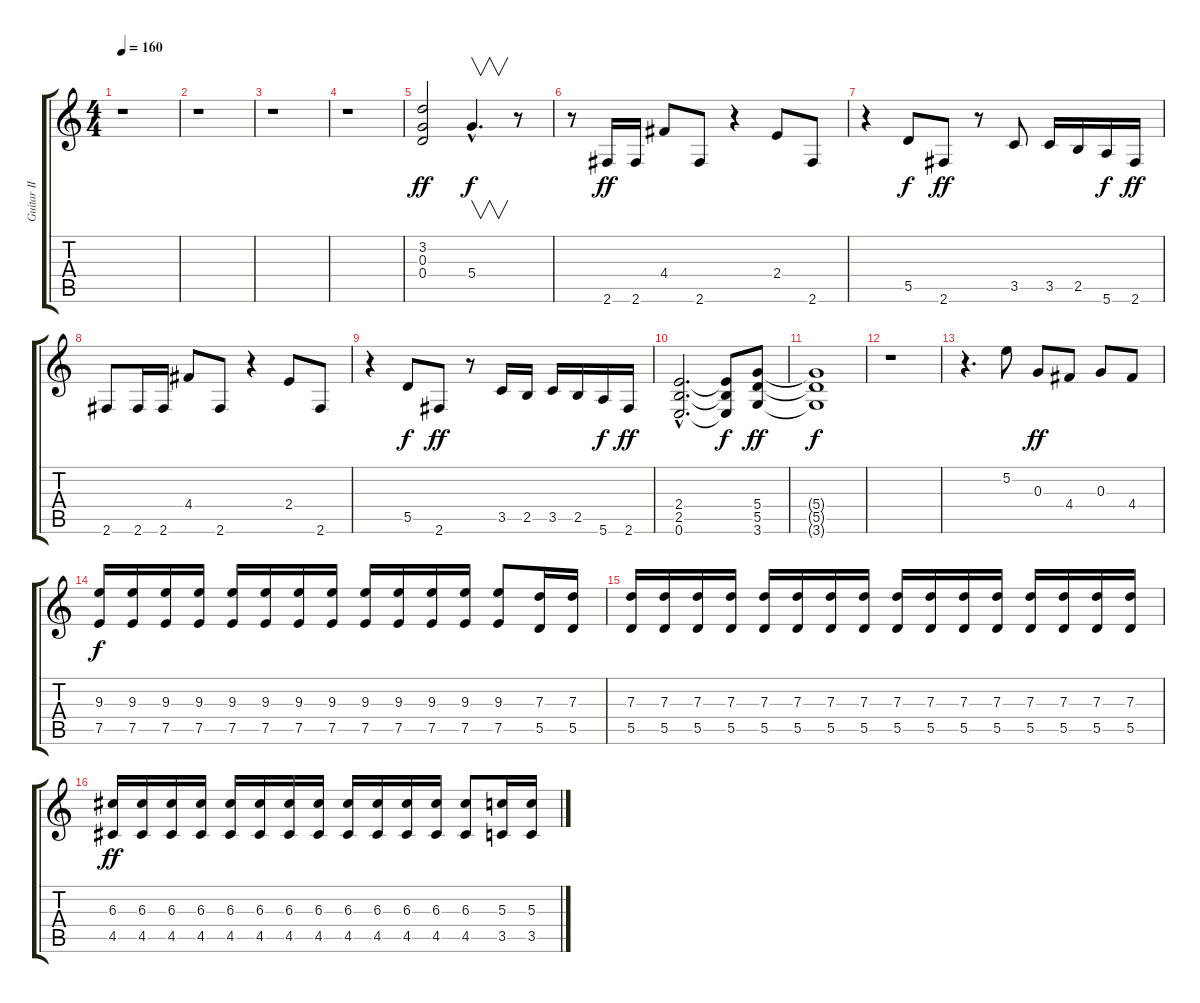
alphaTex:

\track ("Guitar II" "Guitar II") {instrument distortionguitar}
\staff {score tabs}
\tuning (E4 B3 G3 D3 A2 E2) {hide}
\ts (4 4)
\tempo 160
\clef g2
\ks c
r.1{dy ff} |
r.1 |
r.1 |
r.1 |
(3.2 0.3 0.4).2 5.4{hac}.4{v d dy f} r.8 |
r.8 2.6.16{dy ff} 2.6.16 4.4.8 2.6.8 r.4 2.4.8 2.6.8 |
r.4 5.5.8{dy f} 2.6.8{dy ff} r.8 3.5.8 3.5.16 2.5.16 5.6.16{dy f} 2.6.16{dy ff} |
2.6.8 2.6.16 2.6.16 4.4.8 2.6.8 r.4 2.4.8 2.6.8 |
r.4 5.5.8{dy f} 2.6.8{dy ff} r.8 3.5.16 2.5.16 3.5.16 2.5.16 5.6.16{dy f} 2.6.16{dy ff} |
(2.4{hac} 2.5{hac} 0.6{hac}).2{d} (2.4{t} 2.5{t} 0.6{t}).8{dy f} (5.4 5.5 3.6).8{dy ff} |
(5.4{t} 5.5{t} 3.6{t}).1{dy f} |
r.1 |
r.4{d} 5.2.8 0.3.8{dy ff} 4.4.8 0.3.8 4.4.8 |
(9.3 7.5).16{dy f} (9.3 7.5).16 (9.3 7.5).16 (9.3 7.5).16 (9.3 7.5).16 (9.3 7.5).16 (9.3 7.5).16 (9.3 7.5).16 (9.3 7.5).16 (9.3 7.5).16 (9.3 7.5).16 (9.3 7.5).16 (9.3 7.5).8 (7.3 5.5).16 (7.3 5.5).16 |
(7.3 5.5).16 (7.3 5.5).16 (7.3 5.5).16 (7.3 5.5).16 (7.3 5.5).16 (7.3 5.5).16 (7.3 5.5).16 (7.3 5.5).16 (7.3 5.5).16 (7.3 5.5).16 (7.3 5.5).16 (7.3 5.5).16 (7.3 5.5).16 (7.3 5.5).16 (7.3 5.5).16 (7.3 5.5).16 |
(6.3 4.5).16{dy ff} (6.3 4.5).16 (6.3 4.5).16 (6.3 4.5).16 (6.3 4.5).16 (6.3 4.5).16 (6.3 4.5).16 (6.3 4.5).16 (6.3 4.5).16 (6.3 4.5).16 (6.3 4.5).16 (6.3 4.5).16 (6.3 4.5).8 (5.3 3.5).16 (5.3 3.5).16
